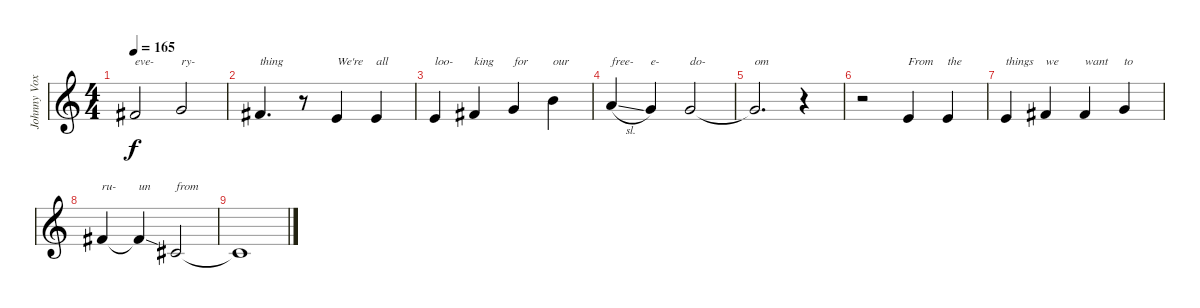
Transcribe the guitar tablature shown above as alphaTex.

\track ("Johnny Vox" "Johnny Vox") {instrument lead2sawtooth}
\staff {score}
\tuning (Db4 Ab3 E3 B2 Gb2 B1) {hide}
\ts (4 4)
\tempo 165
\clef g2
\ks c
5.1.2{txt "eve-" dy f} 6.1.2{txt "ry-"} |
5.1.4{d txt "thing"} r.8 3.1.4{txt "We're"} 3.1.4{txt "all"} |
3.1.4{txt "loo-"} 5.1.4{txt "king"} 6.1.4{txt "for"} 10.1.4{txt "our"} |
8.1{sl}.4{txt "free-"} 6.1.4{txt "e-"} 6.1.2{txt "do-"} |
6.1{t}.2{d txt "om"} r.4 |
r.2 3.1.4{txt "From"} 3.1.4{txt "the"} |
3.1.4{txt "things"} 5.1.4{txt "we"} 5.1.4{txt "want"} 6.1.4{txt "to"} |
5.1.4{txt "ru-"} 5.1{sod t}.4{txt "un"} 0.1.2{txt "from"} |
0.1{t}.1
